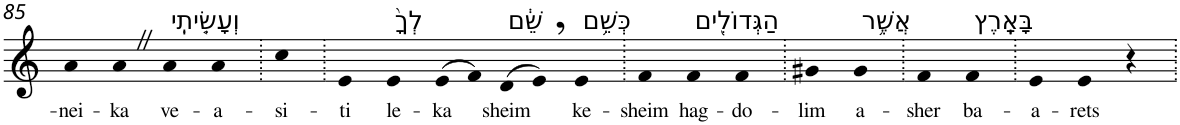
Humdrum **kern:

**kern	**text
*part1	*part1
*staff1	*staff1
*I"Piano	*
*I'Pno	*
!!LO:PB:g=z
*clefG2	*
*k[]	*
=85	=85
!	!LO:LY:b
4a	-nei-
!	!LO:LY:b
4aZ	-ka
!LO:TX:a:t=וְעָשִׂ֤יתִֽי	!
!	!LO:LY:b
4a	ve-
!	!LO:LY:b
4a	-a-
=86.	=86.
!	!LO:LY:b
4cc	-si-
=87.	=87.
!	!LO:LY:b
4e	-ti
!LO:TX:a:t=לְךָ֙	!
!	!LO:LY:b
4e	le-
!	!LO:LY:b
(>8e	-ka
8f)	.
!LO:TX:a:t=שֵׁ֔ם	!
!	!LO:LY:b
(>8d	sheim
8e,)	.
!LO:TX:a:t=כְּשֵׁ֥ם	!
!	!LO:LY:b
4e	ke-
=88.	=88.
!	!LO:LY:b
4f	-sheim
!LO:TX:a:t=הַגְּדוֹלִ֖ים	!
!	!LO:LY:b
4f	hag-
!	!LO:LY:b
4f	-do-
=89.	=89.
!	!LO:LY:b
4g#X	-lim
!LO:TX:a:t=אֲשֶׁ֥ר	!
!	!LO:LY:b
4g#	a-
=90.	=90.
!	!LO:LY:b
4f	-sher
!LO:TX:a:t=בָּאָֽרֶץ	!
!	!LO:LY:b
4f	ba-
=91.	=91.
!	!LO:LY:b
4e	-a-
!	!LO:LY:b
4e	-rets
4r	.
=.	=.
*-	*-
